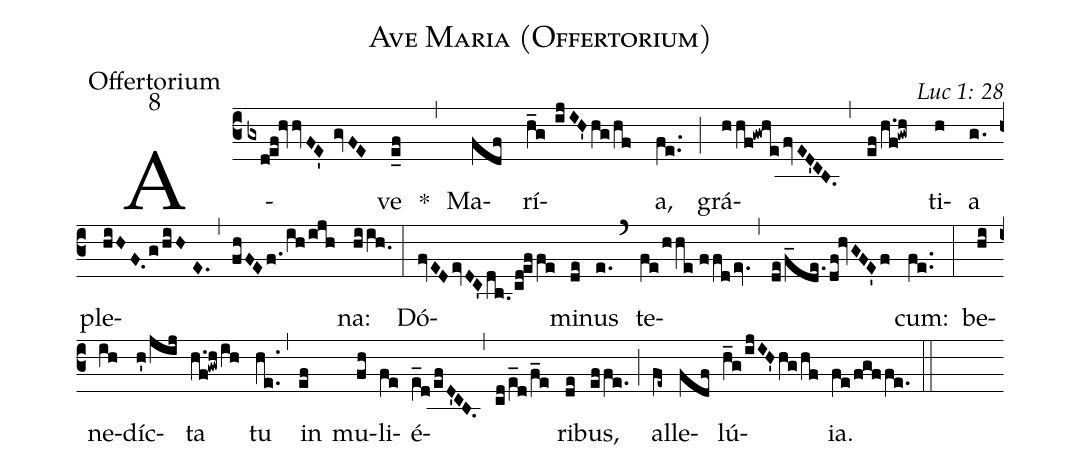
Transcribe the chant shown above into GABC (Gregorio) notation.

name: Ave Maria (Offertorium);
office-part: Offertorium;
mode: 8;
commentary: Luc 1: 28;
%%
(c3) A(gxdef!hvvFE'//gvFE)ve(e_f) *(,) Ma(fdf)rí(h_g//ijIH'hg/hf)a,(fe..) (;) grá(hhf!gwhefvED'CB.)(,)(ef/h.f!gwh)ti(h)a(g.) ple(hiHF.g/hiH//E.)(,)(fhFEf./ih/ijh)na:(hiih.0) (:)
Dó(fvEDevDC'db.0/cd!effe)mi(de)nus(e.) (`) te(fe/hhe//ffdev.)(,)(de/f_de./df!hvGFE'f)cum:(fe..) (:)
be(hi)ne(ih)díc(h'/jij)ta(h.f!gwh/ih) tu(he..) (,) in(ef) mu(fh)li(fe)é(e_[ll:1]d/efD'CB.)(,)(cd/e_[ll:1]d/f_e)ri(de)bus,(effe.) (;) al(fe~)le(fdf)lú(h_g/ijIH'hg/hf)ia.(fe/fgffe.) (::)
